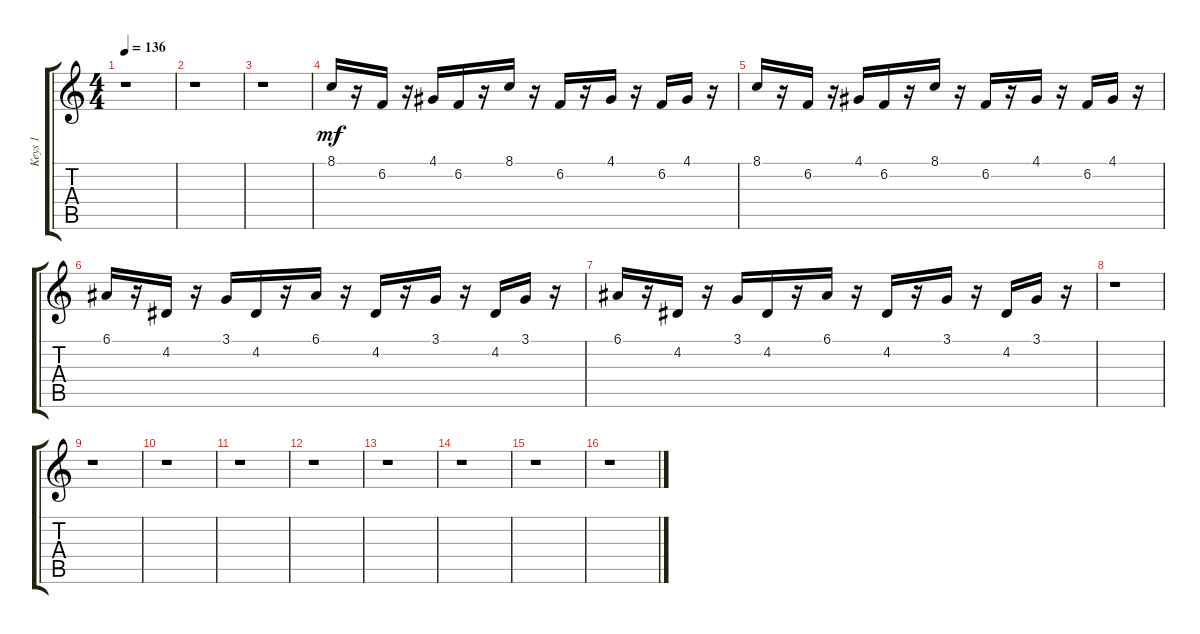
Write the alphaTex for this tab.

\track ("Keys 1" "Keys 1") {instrument synthbrass1}
\staff {score tabs}
\tuning (E4 B3 G3 D3 A2 E2) {hide}
\ts (4 4)
\tempo 136
\clef g2
\ks c
r.1{dy mf} |
r.1 |
r.1 |
8.1.16 r.16 6.2.16 r.16 4.1.16 6.2.16 r.16 8.1.16 r.16 6.2.16 r.16 4.1.16 r.16 6.2.16 4.1.16 r.16 |
8.1.16 r.16 6.2.16 r.16 4.1.16 6.2.16 r.16 8.1.16 r.16 6.2.16 r.16 4.1.16 r.16 6.2.16 4.1.16 r.16 |
6.1.16 r.16 4.2.16 r.16 3.1.16 4.2.16 r.16 6.1.16 r.16 4.2.16 r.16 3.1.16 r.16 4.2.16 3.1.16 r.16 |
6.1.16 r.16 4.2.16 r.16 3.1.16 4.2.16 r.16 6.1.16 r.16 4.2.16 r.16 3.1.16 r.16 4.2.16 3.1.16 r.16 |
r.1 |
r.1 |
r.1 |
r.1 |
r.1 |
r.1 |
r.1 |
r.1 |
r.1
